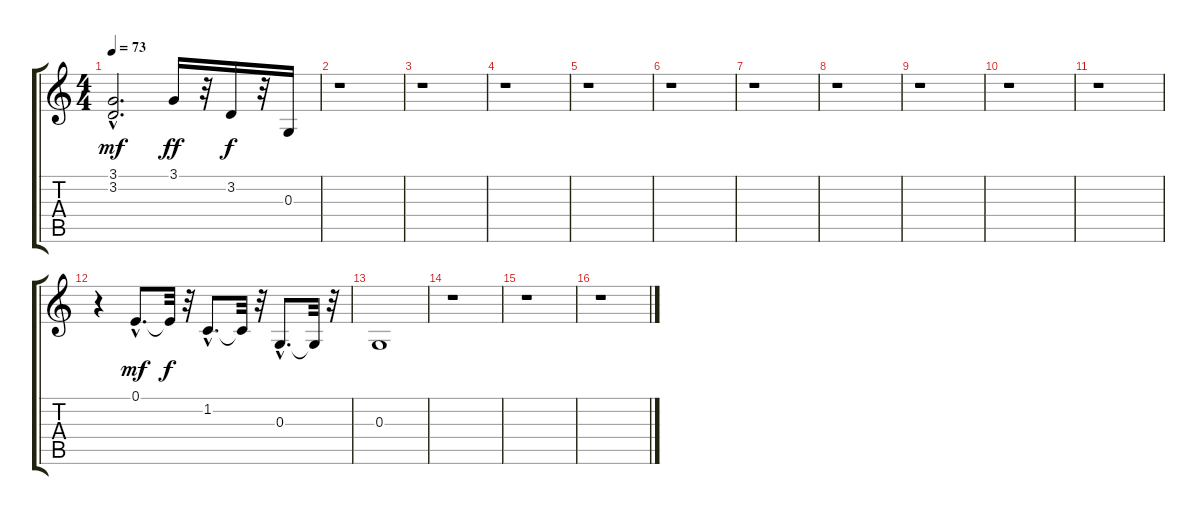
\track "" {instrument frenchhorn}
\staff {score tabs}
\tuning (E4 B3 G3 D3 A2 E2) {hide}
\ts (4 4)
\tempo 73
\clef g2
\ks c
(3.1{hac} 3.2).2{d dy mf} 3.1.16{dy ff} r.32 3.2.16{dy f} r.32 0.3.16 |
r.1 |
r.1 |
r.1 |
r.1 |
r.1 |
r.1 |
r.1 |
r.1 |
r.1 |
r.1 |
r.4 0.1{hac}.8{d dy mf} 0.1{t}.32{dy f} r.32 1.2{hac}.8{d} 1.2{t}.32 r.32 0.3{hac}.8{d} 0.3{t}.32 r.32 |
0.3.1 |
r.1 |
r.1 |
r.1
